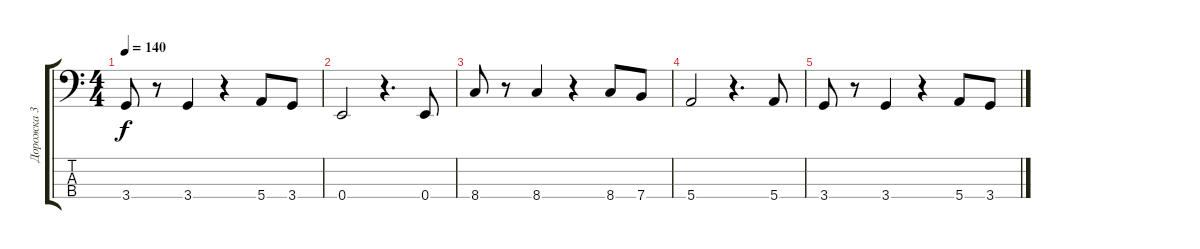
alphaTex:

\track ("Дорожка 3" "Дорожка 3") {instrument electricbassfinger}
\staff {score tabs}
\tuning (G2 D2 A1 E1) {hide}
\ts (4 4)
\tempo 140
\clef f4
\ks c
3.4.8{dy f} r.8 3.4.4 r.4 5.4.8 3.4.8 |
0.4.2 r.4{d} 0.4.8 |
8.4.8 r.8 8.4.4 r.4 8.4.8 7.4.8 |
5.4.2 r.4{d} 5.4.8 |
3.4.8 r.8 3.4.4 r.4 5.4.8 3.4.8
